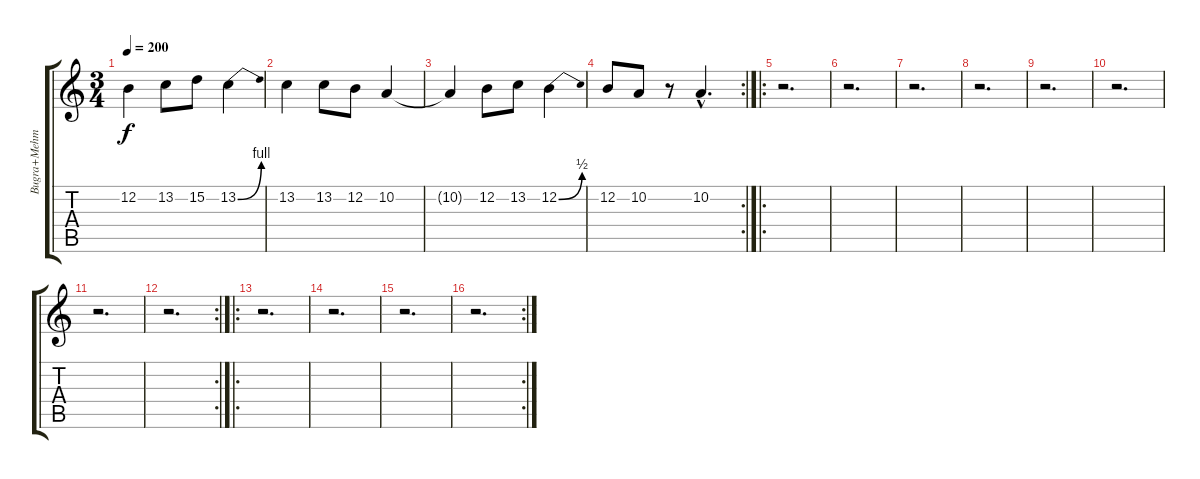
\track ("Bugra+Mehmet" "Bugra+Mehm") {instrument lead1square}
\staff {score tabs}
\tuning (E4 B3 G3 D3 A2 E2) {hide}
\ts (3 4)
\tempo 200
\clef g2
\ks c
12.2{t}.4{dy f} 13.2.8 15.2.8 13.2{be (bend 0 0 60 4)}.4 |
13.2.4 13.2.8 12.2.8 10.2.4 |
10.2{t}.4 12.2.8 13.2.8 12.2{be (bend 0 0 60 2)}.4 |
\rc 2
12.2.8 10.2.8 r.8 10.2{hac}.4{d} |
\ro
r.2{d} |
r.2{d} |
r.2{d} |
r.2{d} |
r.2{d} |
r.2{d} |
r.2{d} |
\rc 2
r.2{d} |
\ro
r.2{d} |
r.2{d} |
r.2{d} |
\rc 2
r.2{d}
